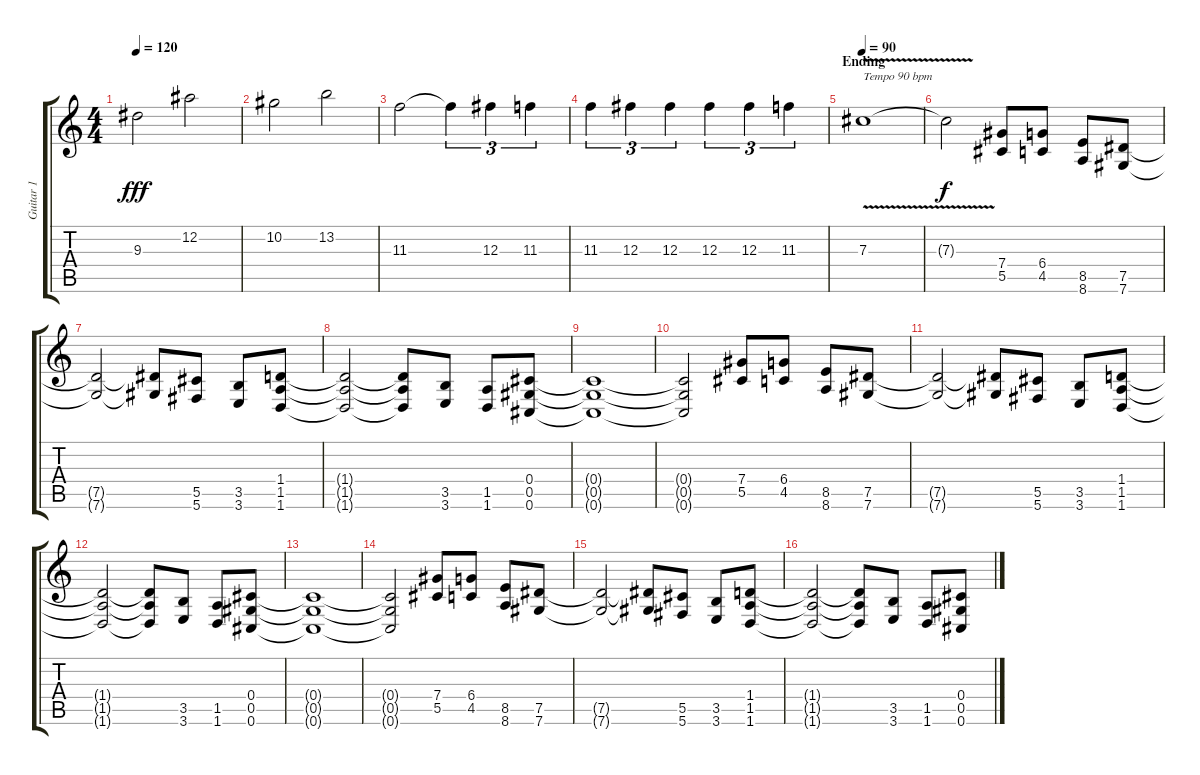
\track ("Guitar 1" "Guitar 1") {instrument distortionguitar}
\staff {score tabs}
\tuning (Eb4 Bb3 Gb3 Db3 Ab2 Db2) {hide}
\ts (4 4)
\tempo 120
\clef g2
\ks c
9.3.2{dy fff} 12.2.2 |
10.2.2 13.2.2 |
11.3.2 11.3{t}.4{tu (3 2)} 12.3.4{tu (3 2)} 11.3.4{tu (3 2)} |
11.3.4{tu (3 2)} 12.3.4{tu (3 2)} 12.3.4{tu (3 2)} 12.3.4{tu (3 2)} 12.3.4{tu (3 2)} 11.3.4{tu (3 2)} |
\section ("" "Ending")
\tempo 90
7.3{v}.1{txt "Tempo 90 bpm"} |
7.3{t}.2{dy f} (7.4 5.5).8 (6.4 4.5).8 (8.5 8.6).8 (7.5 7.6).8 |
(7.5{t} 7.6{t}).2 (7.5{t} 7.6{t}).8 (5.5 5.6).8 (3.5 3.6).8 (1.4 1.5 1.6).8 |
(1.4{t} 1.5{t} 1.6{t}).2 (1.4{t} 1.5{t} 1.6{t}).8 (3.5 3.6).8 (1.5 1.6).8 (0.4 0.5 0.6).8 |
(0.4{t} 0.5{t} 0.6{t}).1 |
(0.4{t} 0.5{t} 0.6{t}).2 (7.4 5.5).8 (6.4 4.5).8 (8.5 8.6).8 (7.5 7.6).8 |
(7.5{t} 7.6{t}).2 (7.5{t} 7.6{t}).8 (5.5 5.6).8 (3.5 3.6).8 (1.4 1.5 1.6).8 |
(1.4{t} 1.5{t} 1.6{t}).2 (1.4{t} 1.5{t} 1.6{t}).8 (3.5 3.6).8 (1.5 1.6).8 (0.4 0.5 0.6).8 |
(0.4{t} 0.5{t} 0.6{t}).1 |
(0.4{t} 0.5{t} 0.6{t}).2 (7.4 5.5).8 (6.4 4.5).8 (8.5 8.6).8 (7.5 7.6).8 |
(7.5{t} 7.6{t}).2 (7.5{t} 7.6{t}).8 (5.5 5.6).8 (3.5 3.6).8 (1.4 1.5 1.6).8 |
(1.4{t} 1.5{t} 1.6{t}).2 (1.4{t} 1.5{t} 1.6{t}).8 (3.5 3.6).8 (1.5 1.6).8 (0.4 0.5 0.6).8
